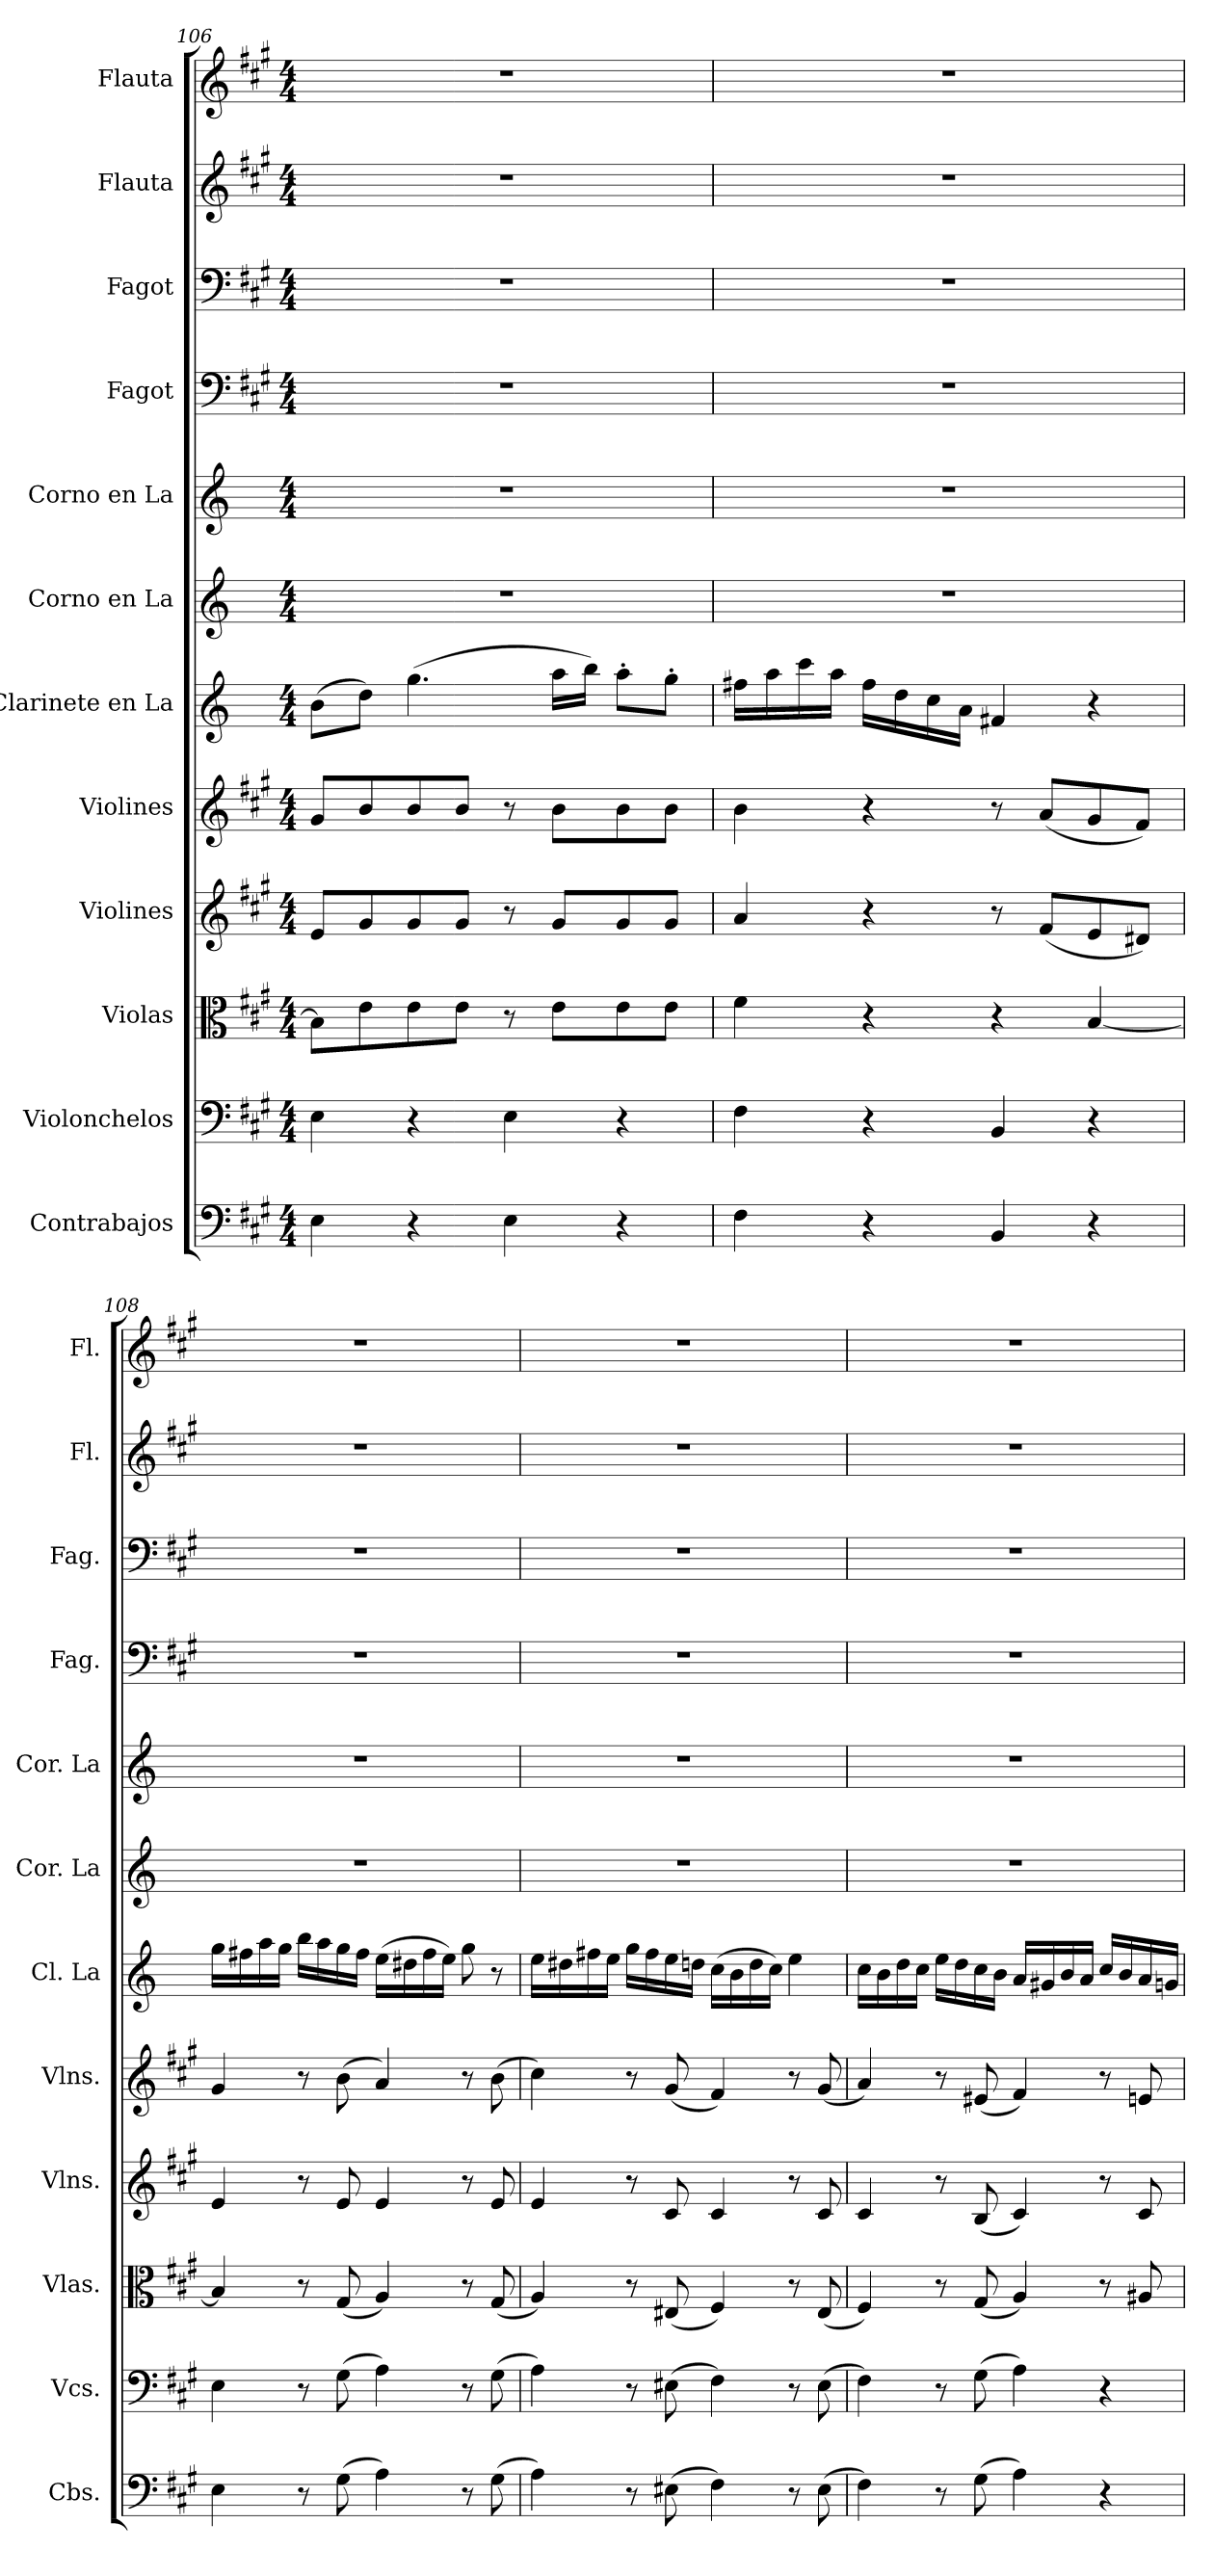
**kern	**kern	**kern	**kern	**kern	**kern	**kern	**kern	**kern	**kern	**kern	**kern
*part12	*part11	*part10	*part9	*part8	*part7	*part6	*part5	*part4	*part3	*part2	*part1
*staff12	*staff11	*staff10	*staff9	*staff8	*staff7	*staff6	*staff5	*staff4	*staff3	*staff2	*staff1
*I"Contrabajos	*I"Violonchelos	*I"Violas	*I"Violines	*I"Violines	*I"Clarinete en La	*I"Corno en La	*I"Corno en La	*I"Fagot	*I"Fagot	*I"Flauta	*I"Flauta
*I'Cbs.	*I'Vcs.	*I'Vlas.	*I'Vlns.	*I'Vlns.	*I'Cl. La	*I'Cor. La	*I'Cor. La	*I'Fag.	*I'Fag.	*I'Fl.	*I'Fl.
*clefF4	*clefF4	*clefC3	*clefG2	*clefG2	*clefG2	*clefG2	*clefG2	*clefF4	*clefF4	*clefG2	*clefG2
*ITrd7c12	*	*	*	*	*ITrd2c3	*ITrd2c3	*ITrd2c3	*	*	*	*
*k[f#c#g#]	*k[f#c#g#]	*k[f#c#g#]	*k[f#c#g#]	*k[f#c#g#]	*k[f#c#g#]	*k[f#c#g#]	*k[f#c#g#]	*k[f#c#g#]	*k[f#c#g#]	*k[f#c#g#]	*k[f#c#g#]
*M4/4	*M4/4	*M4/4	*M4/4	*M4/4	*M4/4	*M4/4	*M4/4	*M4/4	*M4/4	*M4/4	*M4/4
=106	=106	=106	=106	=106	=106	=106	=106	=106	=106	=106	=106
4EE\	4E\	8B\L]	8e/L	8g#/L	(>8g#\L	1r	1r	1r	1r	1r	1r
.	.	8e\	8g#/	8b/	8b\J)	.	.	.	.	.	.
4r	4r	8e\	8g#/	8b/	(>4.ee\	.	.	.	.	.	.
.	.	8e\J	8g#/J	8b/J	.	.	.	.	.	.	.
4EE\	4E\	8r	8r	8r	.	.	.	.	.	.	.
.	.	8e\L	8g#/L	8b\L	16ff#\LL	.	.	.	.	.	.
.	.	.	.	.	16gg#\JJ)	.	.	.	.	.	.
4r	4r	8e\	8g#/	8b\	8ff#'\L	.	.	.	.	.	.
.	.	8e\J	8g#/J	8b\J	8ee'\J	.	.	.	.	.	.
=107	=107	=107	=107	=107	=107	=107	=107	=107	=107	=107	=107
4FF#\	4F#\	4f#\	4a/	4b\	16dd#X\LL	1r	1r	1r	1r	1r	1r
.	.	.	.	.	16ff#\	.	.	.	.	.	.
.	.	.	.	.	16aa\	.	.	.	.	.	.
.	.	.	.	.	16ff#\JJ	.	.	.	.	.	.
4r	4r	4r	4r	4r	16dd#\LL	.	.	.	.	.	.
.	.	.	.	.	16b\	.	.	.	.	.	.
.	.	.	.	.	16a\	.	.	.	.	.	.
.	.	.	.	.	16f#\JJ	.	.	.	.	.	.
4BBB/	4BB/	4r	8r	8r	4d#X/	.	.	.	.	.	.
.	.	.	(<8f#/L	(<8a/L	.	.	.	.	.	.	.
4r	4r	[4B/	8e/	8g#/	4r	.	.	.	.	.	.
.	.	.	8d#X/J)	8f#/J)	.	.	.	.	.	.	.
=108	=108	=108	=108	=108	=108	=108	=108	=108	=108	=108	=108
4EE\	4E\	4B/]	4e/	4g#/	16ee\LL	1r	1r	1r	1r	1r	1r
.	.	.	.	.	16dd#X\	.	.	.	.	.	.
.	.	.	.	.	16ff#\	.	.	.	.	.	.
.	.	.	.	.	16ee\JJ	.	.	.	.	.	.
8r	8r	8r	8r	8r	16gg#\LL	.	.	.	.	.	.
.	.	.	.	.	16ff#\	.	.	.	.	.	.
(>8GG#\	(>8G#\	(<8G#/	8e/	(>8b\	16ee\	.	.	.	.	.	.
.	.	.	.	.	16dd#\JJ	.	.	.	.	.	.
4AA\)	4A\)	4A/)	4e/	4a/)	(>16cc#\LL	.	.	.	.	.	.
.	.	.	.	.	16b#X\	.	.	.	.	.	.
.	.	.	.	.	16dd#\	.	.	.	.	.	.
.	.	.	.	.	16cc#\JJ)	.	.	.	.	.	.
8r	8r	8r	8r	8r	8ee\	.	.	.	.	.	.
(>8GG#\	(>8G#\	(<8G#/	8e/	(>8b\	8r	.	.	.	.	.	.
!!LO:PB:g=z
=109	=109	=109	=109	=109	=109	=109	=109	=109	=109	=109	=109
4AA\)	4A\)	4A/)	4e/	4cc#\)	16cc#\LL	1r	1r	1r	1r	1r	1r
.	.	.	.	.	16b#X\	.	.	.	.	.	.
.	.	.	.	.	16dd#X\	.	.	.	.	.	.
.	.	.	.	.	16cc#\JJ	.	.	.	.	.	.
8r	8r	8r	8r	8r	16ee\LL	.	.	.	.	.	.
.	.	.	.	.	16dd#\	.	.	.	.	.	.
(>8EE#X\	(>8E#X\	(<8E#X/	8c#/	(<8g#/	16cc#\	.	.	.	.	.	.
.	.	.	.	.	16bn\JJ	.	.	.	.	.	.
4FF#\)	4F#\)	4F#/)	4c#/	4f#/)	(>16a\LL	.	.	.	.	.	.
.	.	.	.	.	16g#\	.	.	.	.	.	.
.	.	.	.	.	16b\	.	.	.	.	.	.
.	.	.	.	.	16a\JJ)	.	.	.	.	.	.
8r	8r	8r	8r	8r	4cc#\	.	.	.	.	.	.
(>8EE#\	(>8E#\	(<8E#/	8c#/	(<8g#/	.	.	.	.	.	.	.
=110	=110	=110	=110	=110	=110	=110	=110	=110	=110	=110	=110
4FF#\)	4F#\)	4F#/)	4c#/	4a/)	16a\LL	1r	1r	1r	1r	1r	1r
.	.	.	.	.	16g#\	.	.	.	.	.	.
.	.	.	.	.	16b\	.	.	.	.	.	.
.	.	.	.	.	16a\JJ	.	.	.	.	.	.
8r	8r	8r	8r	8r	16cc#\LL	.	.	.	.	.	.
.	.	.	.	.	16b\	.	.	.	.	.	.
(>8GG#\	(>8G#\	(<8G#/	(<8B/	(<8e#X/	16a\	.	.	.	.	.	.
.	.	.	.	.	16g#\JJ	.	.	.	.	.	.
4AA\)	4A\)	4A/)	4c#/)	4f#/)	16f#/LL	.	.	.	.	.	.
.	.	.	.	.	16e#X/	.	.	.	.	.	.
.	.	.	.	.	16g#/	.	.	.	.	.	.
.	.	.	.	.	16f#/JJ	.	.	.	.	.	.
4r	4r	8r	8r	8r	16a/LL	.	.	.	.	.	.
.	.	.	.	.	16g#/	.	.	.	.	.	.
.	.	8A#X/	8c#/	8en/	16f#/	.	.	.	.	.	.
.	.	.	.	.	16en/JJ	.	.	.	.	.	.
=	=	=	=	=	=	=	=	=	=	=	=
*-	*-	*-	*-	*-	*-	*-	*-	*-	*-	*-	*-
